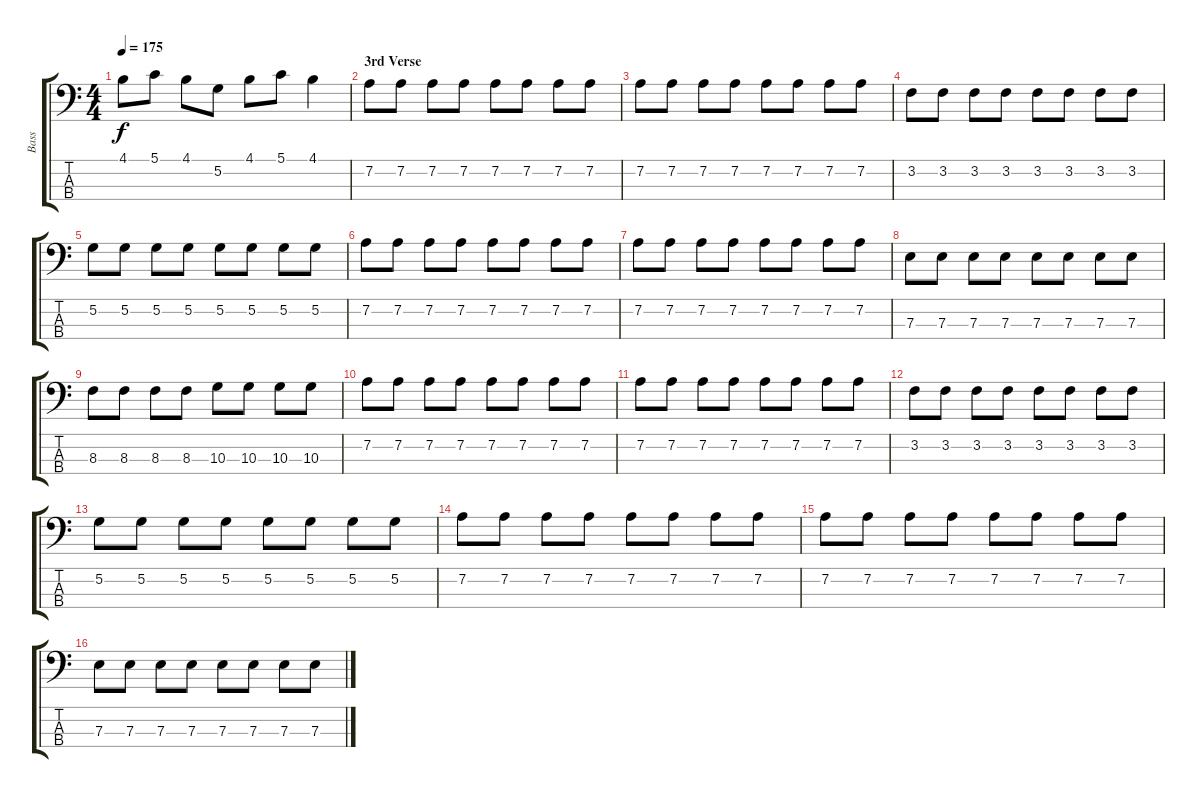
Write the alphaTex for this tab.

\track ("Bass" "Bass") {instrument electricbassfinger}
\staff {score tabs}
\tuning (G2 D2 A1 E1) {hide}
\ts (4 4)
\tempo 175
\clef f4
\ks c
4.1.8{dy f} 5.1.8 4.1.8 5.2.8 4.1.8 5.1.8 4.1.4 |
\section ("" "3rd Verse")
7.2.8 7.2.8 7.2.8 7.2.8 7.2.8 7.2.8 7.2.8 7.2.8 |
7.2.8 7.2.8 7.2.8 7.2.8 7.2.8 7.2.8 7.2.8 7.2.8 |
3.2.8 3.2.8 3.2.8 3.2.8 3.2.8 3.2.8 3.2.8 3.2.8 |
5.2.8 5.2.8 5.2.8 5.2.8 5.2.8 5.2.8 5.2.8 5.2.8 |
7.2.8 7.2.8 7.2.8 7.2.8 7.2.8 7.2.8 7.2.8 7.2.8 |
7.2.8 7.2.8 7.2.8 7.2.8 7.2.8 7.2.8 7.2.8 7.2.8 |
7.3.8 7.3.8 7.3.8 7.3.8 7.3.8 7.3.8 7.3.8 7.3.8 |
8.3.8 8.3.8 8.3.8 8.3.8 10.3.8 10.3.8 10.3.8 10.3.8 |
7.2.8 7.2.8 7.2.8 7.2.8 7.2.8 7.2.8 7.2.8 7.2.8 |
7.2.8 7.2.8 7.2.8 7.2.8 7.2.8 7.2.8 7.2.8 7.2.8 |
3.2.8 3.2.8 3.2.8 3.2.8 3.2.8 3.2.8 3.2.8 3.2.8 |
5.2.8 5.2.8 5.2.8 5.2.8 5.2.8 5.2.8 5.2.8 5.2.8 |
7.2.8 7.2.8 7.2.8 7.2.8 7.2.8 7.2.8 7.2.8 7.2.8 |
7.2.8 7.2.8 7.2.8 7.2.8 7.2.8 7.2.8 7.2.8 7.2.8 |
7.3.8 7.3.8 7.3.8 7.3.8 7.3.8 7.3.8 7.3.8 7.3.8
